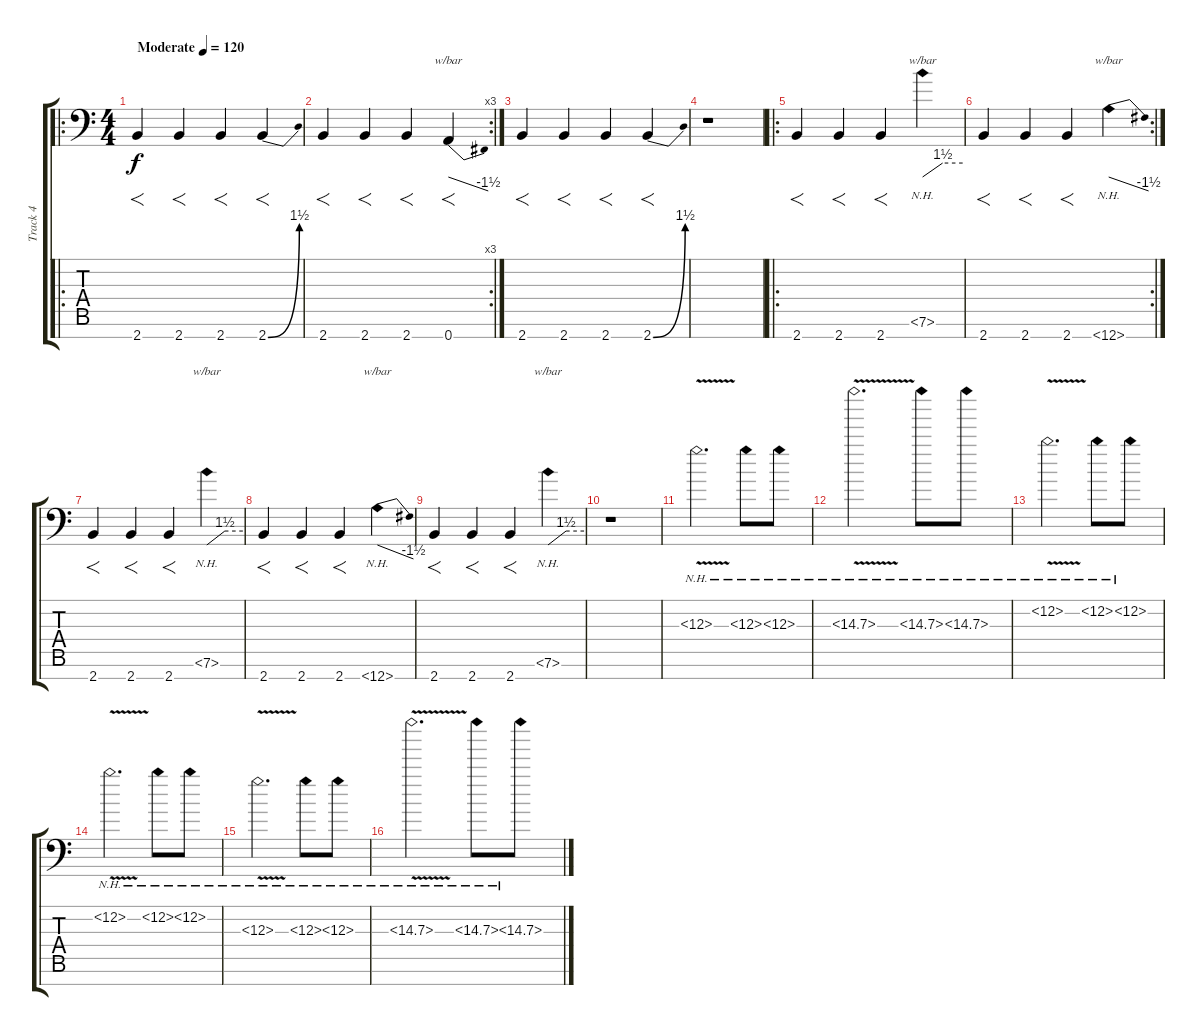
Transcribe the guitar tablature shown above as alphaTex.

\track ("Track 4" "Track 4") {instrument distortionguitar}
\staff {score tabs}
\tuning (E4 B3 G3 D3 A2 E2 A1) {hide}
\ro
\ts (4 4)
\tempo (120 "Moderate")
\clef f4
\ks c
2.7.4{f dy f instrument distortionguitar} 2.7.4{f} 2.7.4{f} 2.7{be (bend 0 0 60 6)}.4{f} |
\rc 3
2.7.4{f} 2.7.4{f} 2.7.4{f} 0.7.4{f tbe (dive default 0 0 60 -6)} |
2.7.4{f} 2.7.4{f} 2.7.4{f} 2.7{be (bend 0 0 60 6)}.4{f} |
r.1 |
\ro
2.7.4{f} 2.7.4{f} 2.7.4{f} 7.6{nh}.4{tbe (custom default 0 0 30 6 60 6)} |
\rc 2
2.7.4{f} 2.7.4{f} 2.7.4{f} 12.7{nh}.4{tbe (dive default 0 0 60 -6)} |
2.7.4{f} 2.7.4{f} 2.7.4{f} 7.6{nh}.4{tbe (custom default 0 0 30 6 60 6)} |
2.7.4{f} 2.7.4{f} 2.7.4{f} 12.7{nh}.4{tbe (dive default 0 0 60 -6)} |
2.7.4{f} 2.7.4{f} 2.7.4{f} 7.6{nh}.4{tbe (custom default 0 0 30 6 60 6)} |
r.1 |
12.3{nh v}.2{d} 12.3{nh}.8 12.3{nh}.8 |
14.3{nh v}.2{d} 14.3{nh}.8 14.3{nh}.8 |
12.2{nh v}.2{d} 12.2{nh}.8 12.2{nh}.8 |
12.2{nh v}.2{d} 12.2{nh}.8 12.2{nh}.8 |
12.3{nh v}.2{d} 12.3{nh}.8 12.3{nh}.8 |
14.3{nh v}.2{d} 14.3{nh}.8 14.3{nh}.8
